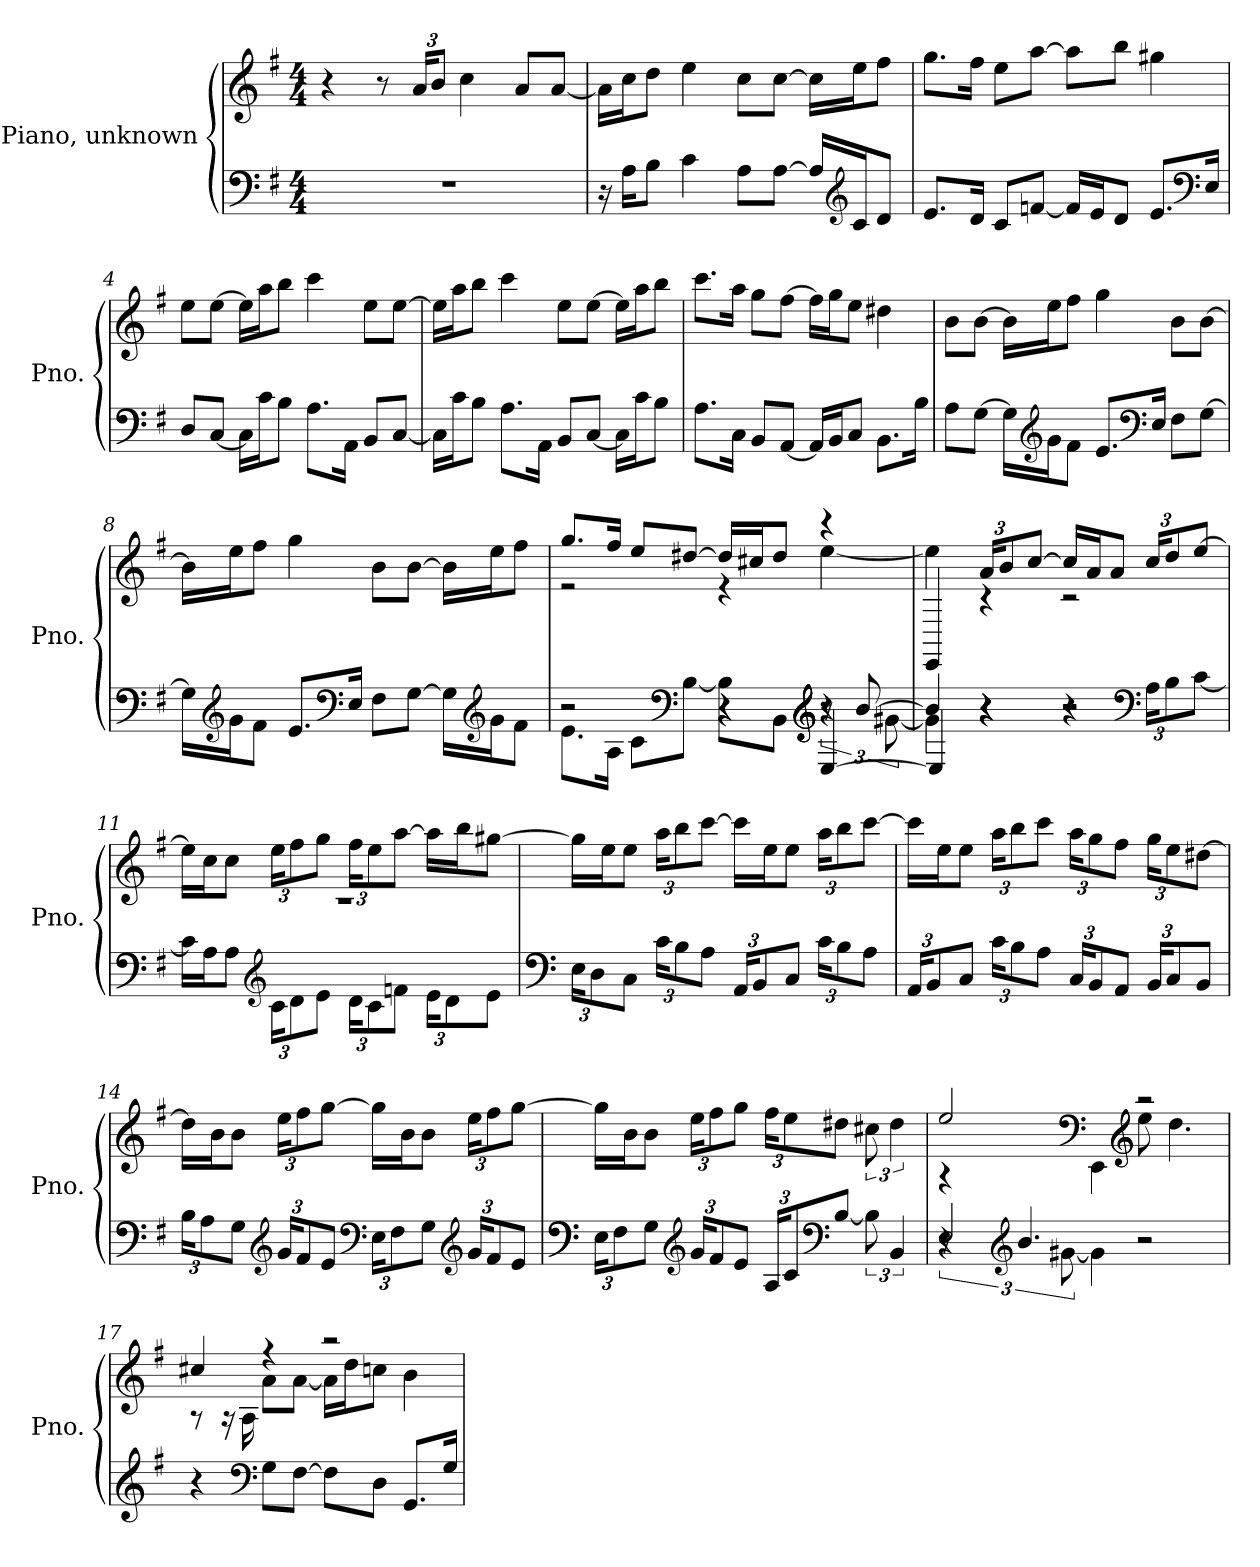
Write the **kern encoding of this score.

**kern	**kern
*part1	*part1
*staff2	*staff1
*I"Piano, unknown	*
*I'Pno.	*
*clefF4	*clefG2
*k[f#]	*k[f#]
*M4/4	*M4/4
*MM120	*MM120
=1	=1
1r	4r
.	8r
*	*Xbrackettup
.	24a/KL
.	12b/J
.	4cc\
.	8a/L
.	[8a/J
=2	=2
16r	16a\LL]
16A\KL	16cc\J
8B\J	8dd\J
4c\	4ee\
8A\L	8cc\L
[8A\J	[8cc\J
16A/LL]	16cc\LL]
*clefG2	*
16c/J	16ee\J
8d/J	8ff#\J
=3	=3
8.e/L	8.gg\L
16d/Jk	16ff#\Jk
8c/L	8ee\L
[8fn/J	[8aa\J
16f/LL]	8aa\L]
16e/J	.
8d/J	8bb\J
8.e/L	4gg#X\
*clefF4	*
16E/Jk	.
=4	=4
8D/L	8ee\L
[8C/J	[8ee\J
16C\LL]	16ee\LL]
16c\J	16aa\J
8B\J	8bb\J
8.A\L	4ccc\
16AA\Jk	.
8BB/L	8ee\L
[8C/J	[8ee\J
!!LO:LB:g=z
=5	=5
16C\LL]	16ee\LL]
16c\J	16aa\J
8B\J	8bb\J
8.A\L	4ccc\
16AA\Jk	.
8BB/L	8ee\L
[8C/J	[8ee\J
16C\LL]	16ee\LL]
16c\J	16aa\J
8B\J	8bb\J
=6	=6
8.A\L	8.ccc\L
16C\Jk	16aa\Jk
8BB/L	8gg\L
[8AA/J	[8ff#\J
16AA/LL]	16ff#\LL]
16BB/J	16gg\J
8C/J	8ee\J
8.BB\L	4dd#X\
16B\Jk	.
=7	=7
8A\L	8b\L
[8G\J	[8b\J
16G\LL]	16b\LL]
*clefG2	*
16g\J	16ee\J
8f#\J	8ff#\J
8.e/L	4gg\
*clefF4	*
16E/Jk	.
8F#\L	8b\L
[8G\J	[8b\J
!!LO:LB:g=z
=8	=8
16G\LL]	16b\LL]
*clefG2	*
16g\J	16ee\J
8f#\J	8ff#\J
8.e/L	4gg\
*clefF4	*
16E/Jk	.
8F#\L	8b\L
[8G\J	[8b\J
16G\LL]	16b\LL]
*clefG2	*
16g\J	16ee\J
8f#\J	8ff#\J
=9	=9
*^	*^
*	*^	*	*
2r	8.e\L	2r	8.gg/L	2r
.	16A\Jk	.	16ff#/Jk	.
.	8c\L	.	8ee/L	.
*clefF4	*	*	*	*
.	[8B\J	.	[8dd#X/J	.
4r	8B\L]	4r	16dd#/LL]	4r
.	.	.	16cc#X/J	.
.	8BB\J	.	8dd#/J	.
*clefG2	*	*	*	*
8r	6r	[4E/	4r	[4ee\
[8b/	.	.	.	.
.	[12g#X\	.	.	.
=10	=10	=10	=10	=10
4b/]	4g#\]	4E/]	4EE/	4ee\]
4r	4r	4r	24a/KL	4r
.	.	.	12b/	.
.	.	.	[8cc/J	.
2r	4r	2r	16cc/LL]	2r
.	.	.	16a/J	.
.	.	.	8a/J	.
*clefF4	*	*	*	*
*	*Xbrackettup	*	*	*
.	24A\KL	.	24cc/KL	.
.	12B\	.	12dd/	.
.	[8c\J	.	[8ee/J	.
*	*v	*v	*	*
*	*	*v	*v
!!LO:LB:g=z
=11	=11	=11
1r	16c\LL]	16ee\LL]
.	16A\J	16cc\J
.	8A\J	8cc\J
*clefG2	*	*
.	24c\KL	24ee\KL
.	12d\	12ff#\
.	8e\J	8gg\J
.	24d\KL	24ff#\KL
.	12c\	12ee\
.	8fn\J	[8aa\J
.	24e\KL	16aa\LL]
.	12d\	.
.	.	16bb\J
.	8e\J	[8gg#X\J
*v	*v	*
=12	=12
*clefF4	*
24E\KL	16gg#\LL]
12D\	.
.	16ee\J
8C\J	8ee\J
24c\KL	24aa\KL
12B\	12bb\
8A\J	[8ccc\J
24AA/KL	16ccc\LL]
12BB/	.
.	16ee\J
8C/J	8ee\J
24c\KL	24aa\KL
12B\	12bb\
8A\J	[8ccc\J
!!LO:LB:g=z
=13	=13
24AA/KL	16ccc\LL]
12BB/	.
.	16ee\J
8C/J	8ee\J
24c\KL	24aa\KL
12B\	12bb\
8A\J	8ccc\J
24C/KL	24aa\KL
12BB/	12gg\
8AA/J	8ff#\J
24BB/KL	24gg\KL
12C/	12ee\
8BB/J	[8dd#X\J
=14	=14
24B\KL	16dd#\LL]
12A\	.
.	16b\J
8G\J	8b\J
*clefG2	*
24g/KL	24ee\KL
12f#/	12ff#\
8e/J	[8gg\J
*clefF4	*
24E\KL	16gg\LL]
12F#\	.
.	16b\J
8G\J	8b\J
*clefG2	*
24g/KL	24ee\KL
12f#/	12ff#\
8e/J	[8gg\J
!!LO:LB:g=z
=15	=15
*clefF4	*
24E\KL	16gg\LL]
12F#\	.
.	16b\J
8G\J	8b\J
*clefG2	*
24g/KL	24ee\KL
12f#/	12ff#\
8e/J	8gg\J
24A/KL	24ff#\KL
12c/	12ee\
*clefF4	*
[8B/J	8dd#X\J
*brackettup	*brackettup
12B\]	12cc#X\
6BB/	6dd#\
=16	=16
*^	*^
*	*^	*	*
8r	6r	2E/	2ee/	4r
*clefG2	*	*	*	*
4.b/	.	.	.	.
.	[12g#X\	.	.	.
*	*	*	*clefF4	*
.	4g#\]	.	.	4EE\
*	*	*	*clefG2	*
2r	2r	2r	2r	8ee\
.	.	.	.	4.dd\
*v	*v	*v	*	*
=17	=17	=17
4r	4cc#X/	8r
.	.	16r
.	.	16A\
*clefF4	*	*
8G\L	4r	8a\L
[8F#\J	.	[8a\J
8F#\L]	2r	16a\LL]
.	.	16dd\J
8D\J	.	8ccn\J
8.GG/L	.	4b\
16G/Jk	.	.
*	*v	*v
=	=
*-	*-
